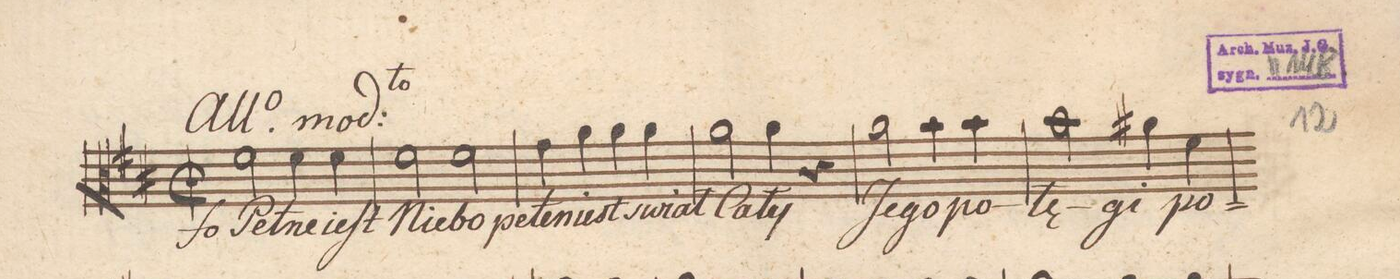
**kern	**text	**dynam
*I"Alto.	*	*
*clefC3	*	*
*k[f#c#]	*	*
*met(c|)	*	*
*M2/2	*	*
2f#\	Peł-	f
4f#\	-ne	.
4f#\	iest	.
=12	=12	=12
2f#\	Nie-	.
2f#\	-bo	.
=13	=13	=13
4g\	pe-	.
4a\	-łen	.
4a\	iest	.
4a\	swiat	.
=14	=14	=14
2a\	Ca-	.
4a\	-ły	.
4r	.	.
=15	=15	=15
2a\	Je-	.
4b\	-go	.
4b\	po-	.
=16	=16	=16
2b\	-tę-	.
4a#X\	-gi	.
4f#\	po-	.
=17	=17	=17
*-	*-	*-
